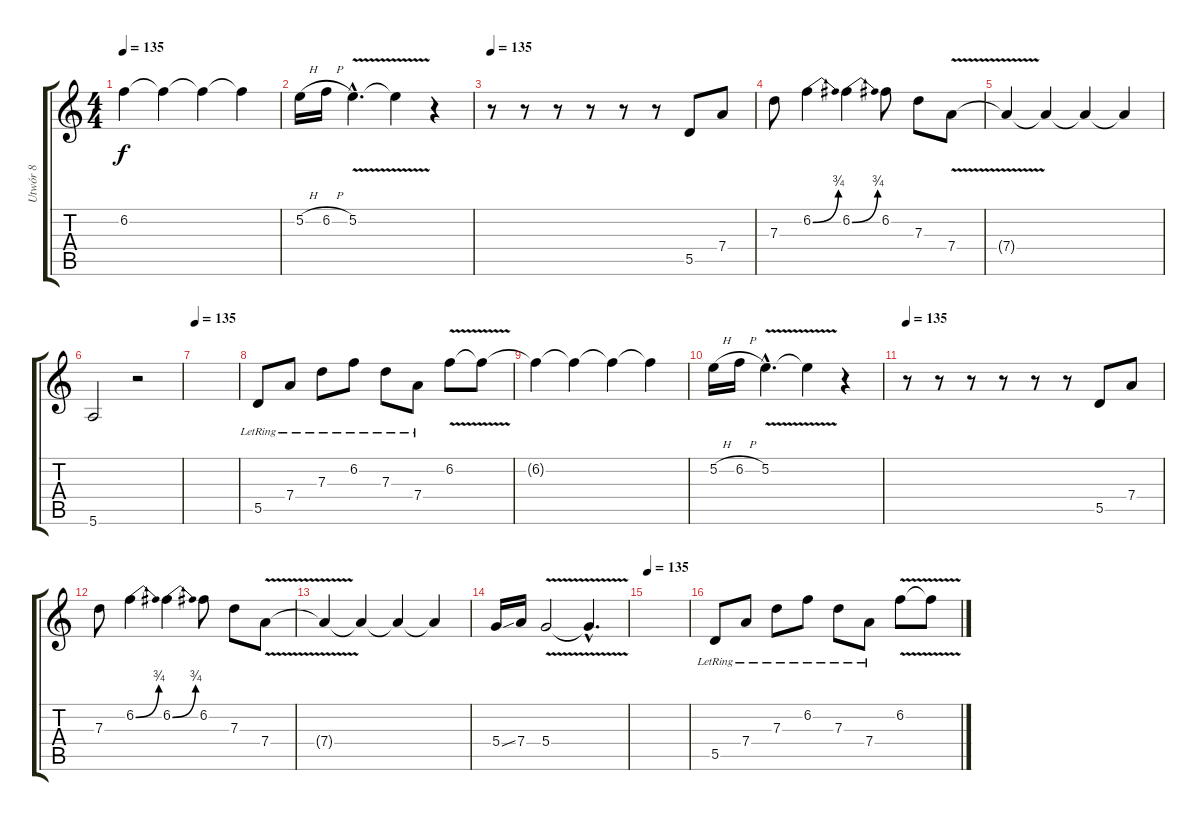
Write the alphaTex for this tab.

\track ("Utwór 8" "Utwór 8") {instrument acousticguitarnylon}
\staff {score tabs}
\tuning (E4 B3 G3 D3 A2 E2) {hide}
\ts (4 4)
\tempo 135
\clef g2
\ks c
6.2{t}.4{dy f} 6.2{t}.4 6.2{t}.4 6.2{t}.4 |
5.2{h}.16 6.2{h}.16 5.2{v hac}.4{d} 5.2{t}.4 r.4 |
\tempo 135
r.8 r.8 r.8 r.8 r.8 r.8 5.5.8 7.4.8 |
7.3.8 6.2{be (bend 0 0 60 3)}.4 6.2{be (bend 0 0 60 3)}.4 6.2.8 7.3.8 7.4{v}.8 |
7.4{t}.4 7.4{t}.4 7.4{t}.4 7.4{t}.4 |
5.6.2 r.2 |
\tempo 135
|
5.5{lr}.8 7.4{lr}.8 7.3{lr}.8 6.2{lr}.8 7.3{lr}.8 7.4{lr}.8 6.2{v}.8 6.2{t}.8 |
6.2{t}.4 6.2{t}.4 6.2{t}.4 6.2{t}.4 |
5.2{h}.16 6.2{h}.16 5.2{v hac}.4{d} 5.2{t}.4 r.4 |
\tempo 135
r.8 r.8 r.8 r.8 r.8 r.8 5.5.8 7.4.8 |
7.3.8 6.2{be (bend 0 0 60 3)}.4 6.2{be (bend 0 0 60 3)}.4 6.2.8 7.3.8 7.4{v}.8 |
7.4{t}.4 7.4{t}.4 7.4{t}.4 7.4{t}.4 |
5.4{ss}.16 7.4.16 5.4{v}.2 5.4{hac t}.4{d} |
\tempo 135
|
5.5{lr}.8 7.4{lr}.8 7.3{lr}.8 6.2{lr}.8 7.3{lr}.8 7.4{lr}.8 6.2{v}.8 6.2{t}.8
